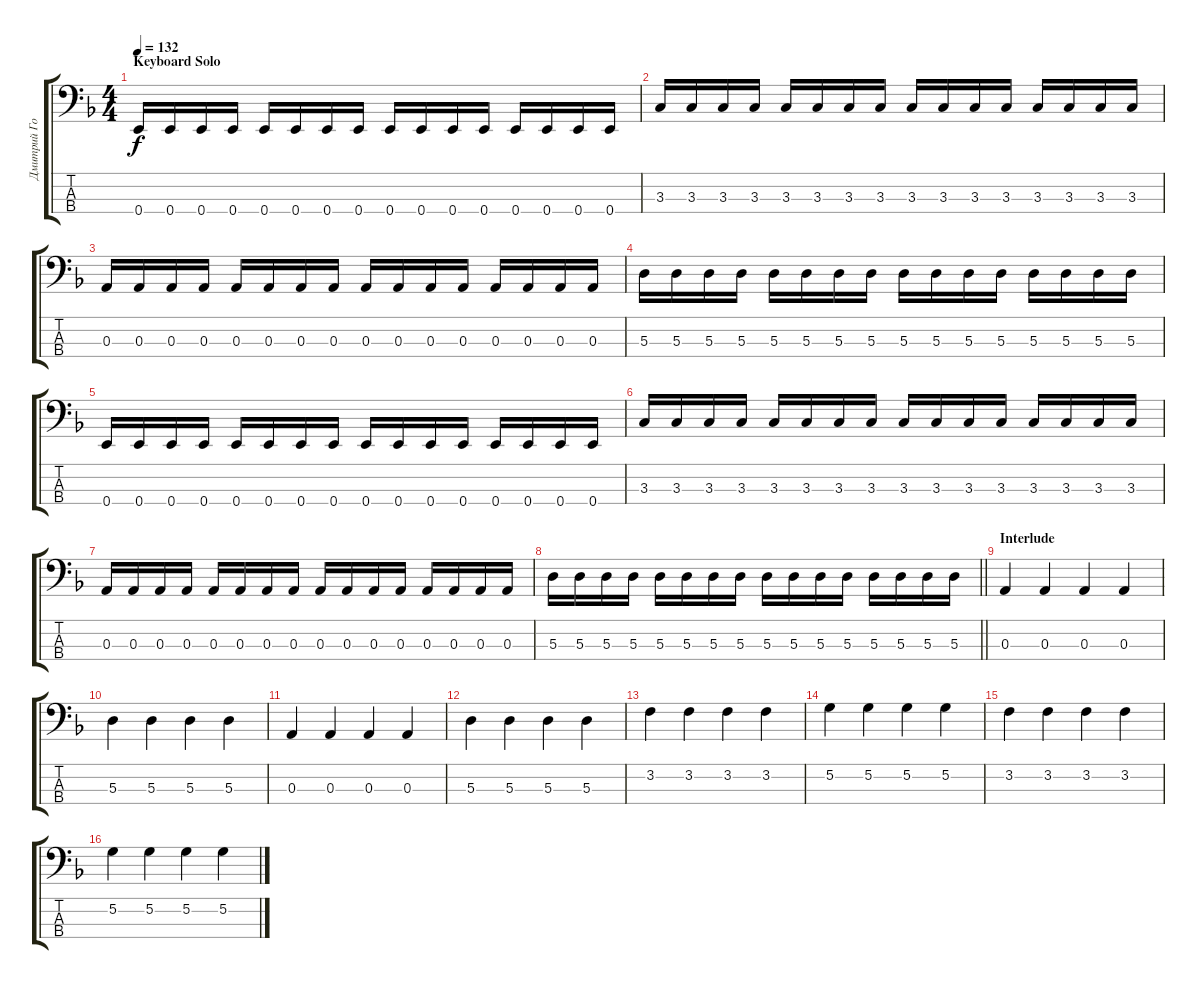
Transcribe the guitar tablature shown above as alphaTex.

\track ("Дмитрий Голяшев" "Дмитрий Го") {instrument electricbasspick}
\staff {score tabs}
\tuning (G2 D2 A1 E1) {hide}
\ts (4 4)
\section ("" "Keyboard Solo")
\tempo 132
\clef f4
\ks f
0.4.16{dy f} 0.4.16 0.4.16 0.4.16 0.4.16 0.4.16 0.4.16 0.4.16 0.4.16 0.4.16 0.4.16 0.4.16 0.4.16 0.4.16 0.4.16 0.4.16 |
3.3.16 3.3.16 3.3.16 3.3.16 3.3.16 3.3.16 3.3.16 3.3.16 3.3.16 3.3.16 3.3.16 3.3.16 3.3.16 3.3.16 3.3.16 3.3.16 |
0.3.16 0.3.16 0.3.16 0.3.16 0.3.16 0.3.16 0.3.16 0.3.16 0.3.16 0.3.16 0.3.16 0.3.16 0.3.16 0.3.16 0.3.16 0.3.16 |
5.3.16 5.3.16 5.3.16 5.3.16 5.3.16 5.3.16 5.3.16 5.3.16 5.3.16 5.3.16 5.3.16 5.3.16 5.3.16 5.3.16 5.3.16 5.3.16 |
0.4.16 0.4.16 0.4.16 0.4.16 0.4.16 0.4.16 0.4.16 0.4.16 0.4.16 0.4.16 0.4.16 0.4.16 0.4.16 0.4.16 0.4.16 0.4.16 |
3.3.16 3.3.16 3.3.16 3.3.16 3.3.16 3.3.16 3.3.16 3.3.16 3.3.16 3.3.16 3.3.16 3.3.16 3.3.16 3.3.16 3.3.16 3.3.16 |
0.3.16 0.3.16 0.3.16 0.3.16 0.3.16 0.3.16 0.3.16 0.3.16 0.3.16 0.3.16 0.3.16 0.3.16 0.3.16 0.3.16 0.3.16 0.3.16 |
\barLineRight lightlight
5.3.16 5.3.16 5.3.16 5.3.16 5.3.16 5.3.16 5.3.16 5.3.16 5.3.16 5.3.16 5.3.16 5.3.16 5.3.16 5.3.16 5.3.16 5.3.16 |
\section ("" "Interlude")
0.3.4 0.3.4 0.3.4 0.3.4 |
5.3.4 5.3.4 5.3.4 5.3.4 |
0.3.4 0.3.4 0.3.4 0.3.4 |
5.3.4 5.3.4 5.3.4 5.3.4 |
3.2.4 3.2.4 3.2.4 3.2.4 |
5.2.4 5.2.4 5.2.4 5.2.4 |
3.2.4 3.2.4 3.2.4 3.2.4 |
5.2.4 5.2.4 5.2.4 5.2.4
